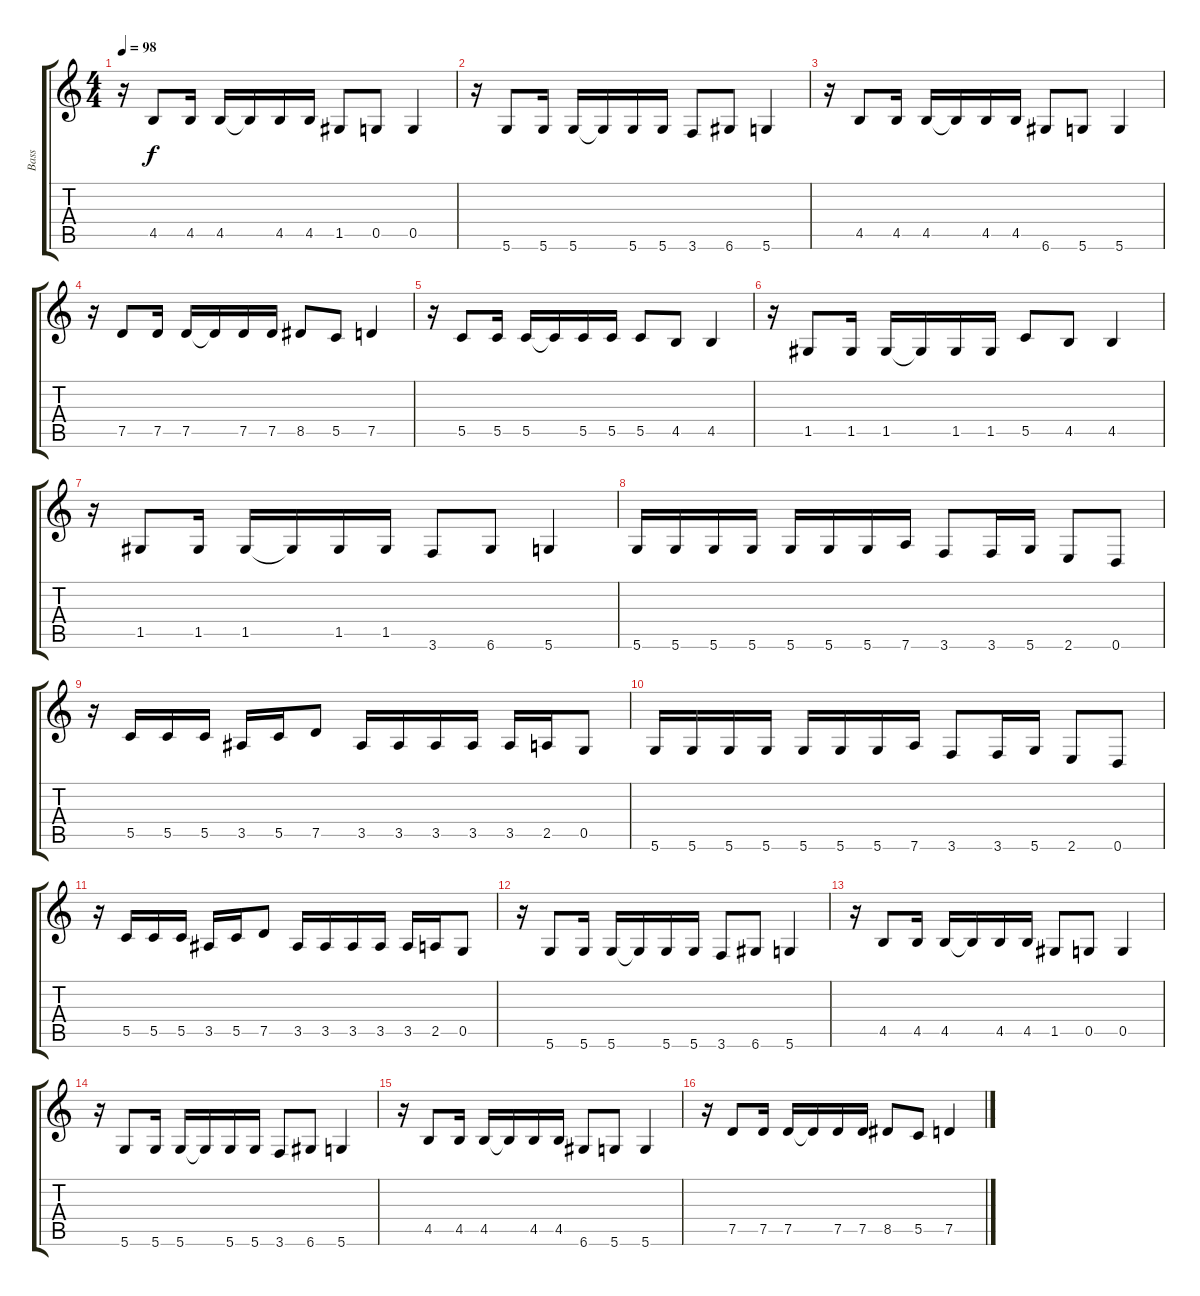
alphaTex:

\track ("Bass" "Bass") {instrument electricbasspick}
\staff {score tabs}
\tuning (D4 G3 G3 D3 G2 D2) {hide}
\ts (4 4)
\tempo 98
\clef g2
\ks c
r.16{dy f} 4.5.8 4.5.16 4.5.16 4.5{t}.16 4.5.16 4.5.16 1.5.8 0.5.8 0.5.4 |
r.16 5.6.8 5.6.16 5.6.16 5.6{t}.16 5.6.16 5.6.16 3.6.8 6.6.8 5.6.4 |
r.16 4.5.8 4.5.16 4.5.16 4.5{t}.16 4.5.16 4.5.16 6.6.8 5.6.8 5.6.4 |
r.16 7.5.8 7.5.16 7.5.16 7.5{t}.16 7.5.16 7.5.16 8.5.8 5.5.8 7.5.4 |
r.16 5.5.8 5.5.16 5.5.16 5.5{t}.16 5.5.16 5.5.16 5.5.8 4.5.8 4.5.4 |
r.16 1.5.8 1.5.16 1.5.16 1.5{t}.16 1.5.16 1.5.16 5.5.8 4.5.8 4.5.4 |
r.16 1.5.8 1.5.16 1.5.16 1.5{t}.16 1.5.16 1.5.16 3.6.8 6.6.8 5.6.4 |
5.6.16 5.6.16 5.6.16 5.6.16 5.6.16 5.6.16 5.6.16 7.6.16 3.6.8 3.6.16 5.6.16 2.6.8 0.6.8 |
r.16 5.5.16 5.5.16 5.5.16 3.5.16 5.5.16 7.5.8 3.5.16 3.5.16 3.5.16 3.5.16 3.5.16 2.5.16 0.5.8 |
5.6.16 5.6.16 5.6.16 5.6.16 5.6.16 5.6.16 5.6.16 7.6.16 3.6.8 3.6.16 5.6.16 2.6.8 0.6.8 |
r.16 5.5.16 5.5.16 5.5.16 3.5.16 5.5.16 7.5.8 3.5.16 3.5.16 3.5.16 3.5.16 3.5.16 2.5.16 0.5.8 |
r.16 5.6.8 5.6.16 5.6.16 5.6{t}.16 5.6.16 5.6.16 3.6.8 6.6.8 5.6.4 |
r.16 4.5.8 4.5.16 4.5.16 4.5{t}.16 4.5.16 4.5.16 1.5.8 0.5.8 0.5.4 |
r.16 5.6.8 5.6.16 5.6.16 5.6{t}.16 5.6.16 5.6.16 3.6.8 6.6.8 5.6.4 |
r.16 4.5.8 4.5.16 4.5.16 4.5{t}.16 4.5.16 4.5.16 6.6.8 5.6.8 5.6.4 |
r.16 7.5.8 7.5.16 7.5.16 7.5{t}.16 7.5.16 7.5.16 8.5.8 5.5.8 7.5.4
